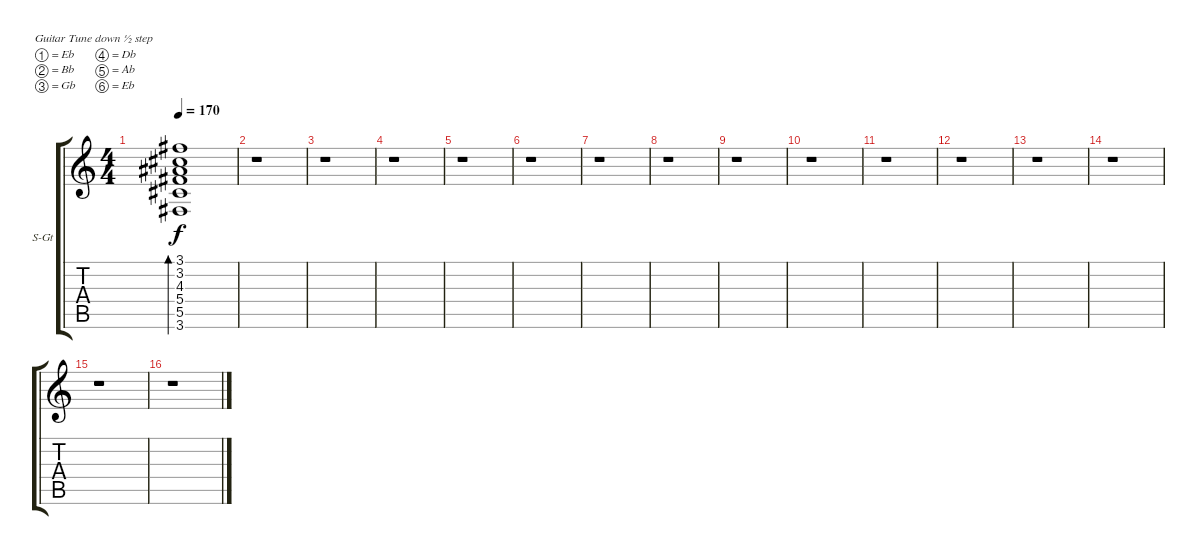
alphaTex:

\bracketExtendMode groupsimilarinstruments
\firstSystemTrackNameOrientation horizontal
\otherSystemsTrackNameOrientation horizontal
\track ("Акустическая гитара" "S-Gt") {instrument acousticguitarsteel}
\staff {score tabs}
\tuning (Eb4 Bb3 Gb3 Db3 Ab2 Eb2)
\ts (4 4)
\tempo 170
\clef g2
\ks c
(3.1 3.2 4.3 5.4 5.5 3.6).1{bd 120 dy f} |
r.1 |
r.1 |
r.1 |
r.1 |
r.1 |
r.1 |
r.1 |
r.1 |
r.1 |
r.1 |
r.1 |
r.1 |
r.1 |
r.1 |
r.1
